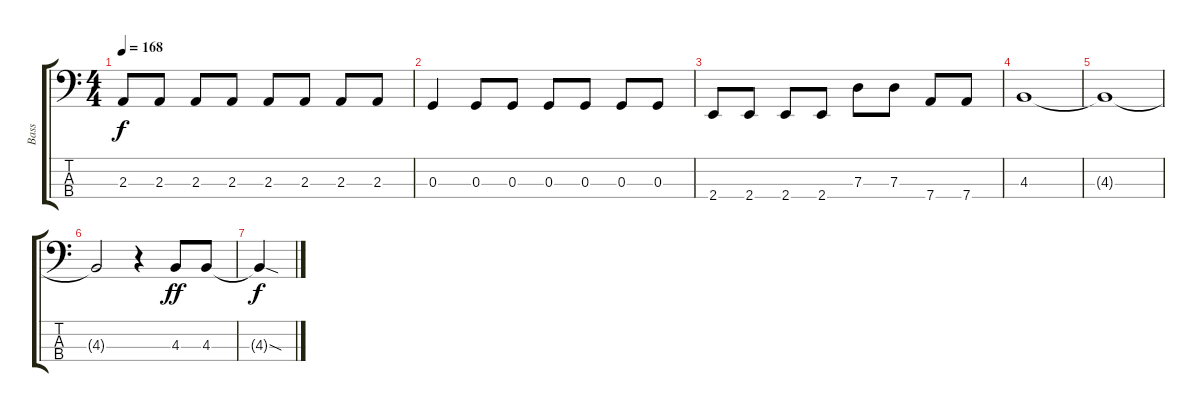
\track ("Bass" "Bass") {instrument electricbasspick}
\staff {score tabs}
\tuning (F2 C2 G1 D1) {hide}
\ts (4 4)
\tempo 168
\clef f4
\ks c
2.3.8{dy f} 2.3.8 2.3.8 2.3.8 2.3.8 2.3.8 2.3.8 2.3.8 |
0.3.4 0.3.8 0.3.8 0.3.8 0.3.8 0.3.8 0.3.8 |
2.4.8 2.4.8 2.4.8 2.4.8 7.3.8 7.3.8 7.4.8 7.4.8 |
4.3.1 |
4.3{t}.1 |
4.3{t}.2 r.4 4.3.8{dy ff} 4.3.8 |
4.3{sod t}.4{dy f}
